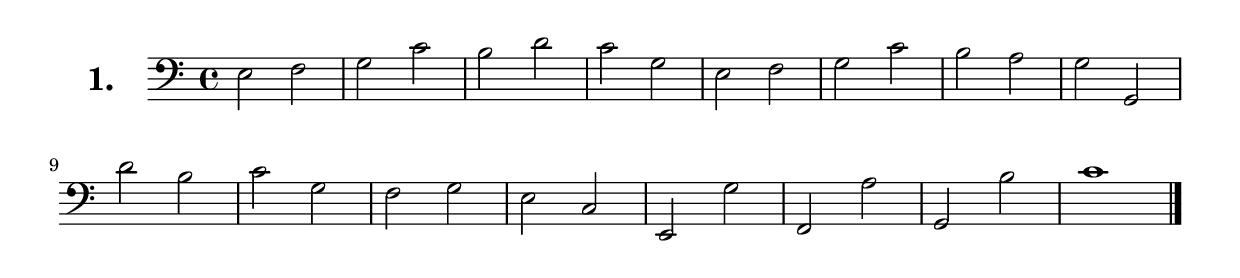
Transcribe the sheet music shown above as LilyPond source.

\version "2.18.2"

\score {
  \new StaffGroup = "" \with {
        instrumentName = \markup { \bold \huge { \larger "1." }}
      }
  <<
    \new Staff = "celloI"  \with { midiInstrument = #"cello" }
    \relative c {
      \clef bass
      \key c \major
      \time 4/4

      e2 f   | %01 
      g c    | %02
      b d    | %03
      c g    | %04
      e f    | %05
      g c    | %06
      b a    | %07
      g g,   | %08
      d'' b  | %09
      c g    | %10
      f g    | %11
      e c    | %12
      e, g'  | %13
      f, a'  | %14
      g, b'  | %15
      c1  \bar "|." %16

    }
  >>
  \layout {}
  \midi {}
  \header {
    composer = "Sebastian Lee"
    %opus = "Op.30"
  }
}
